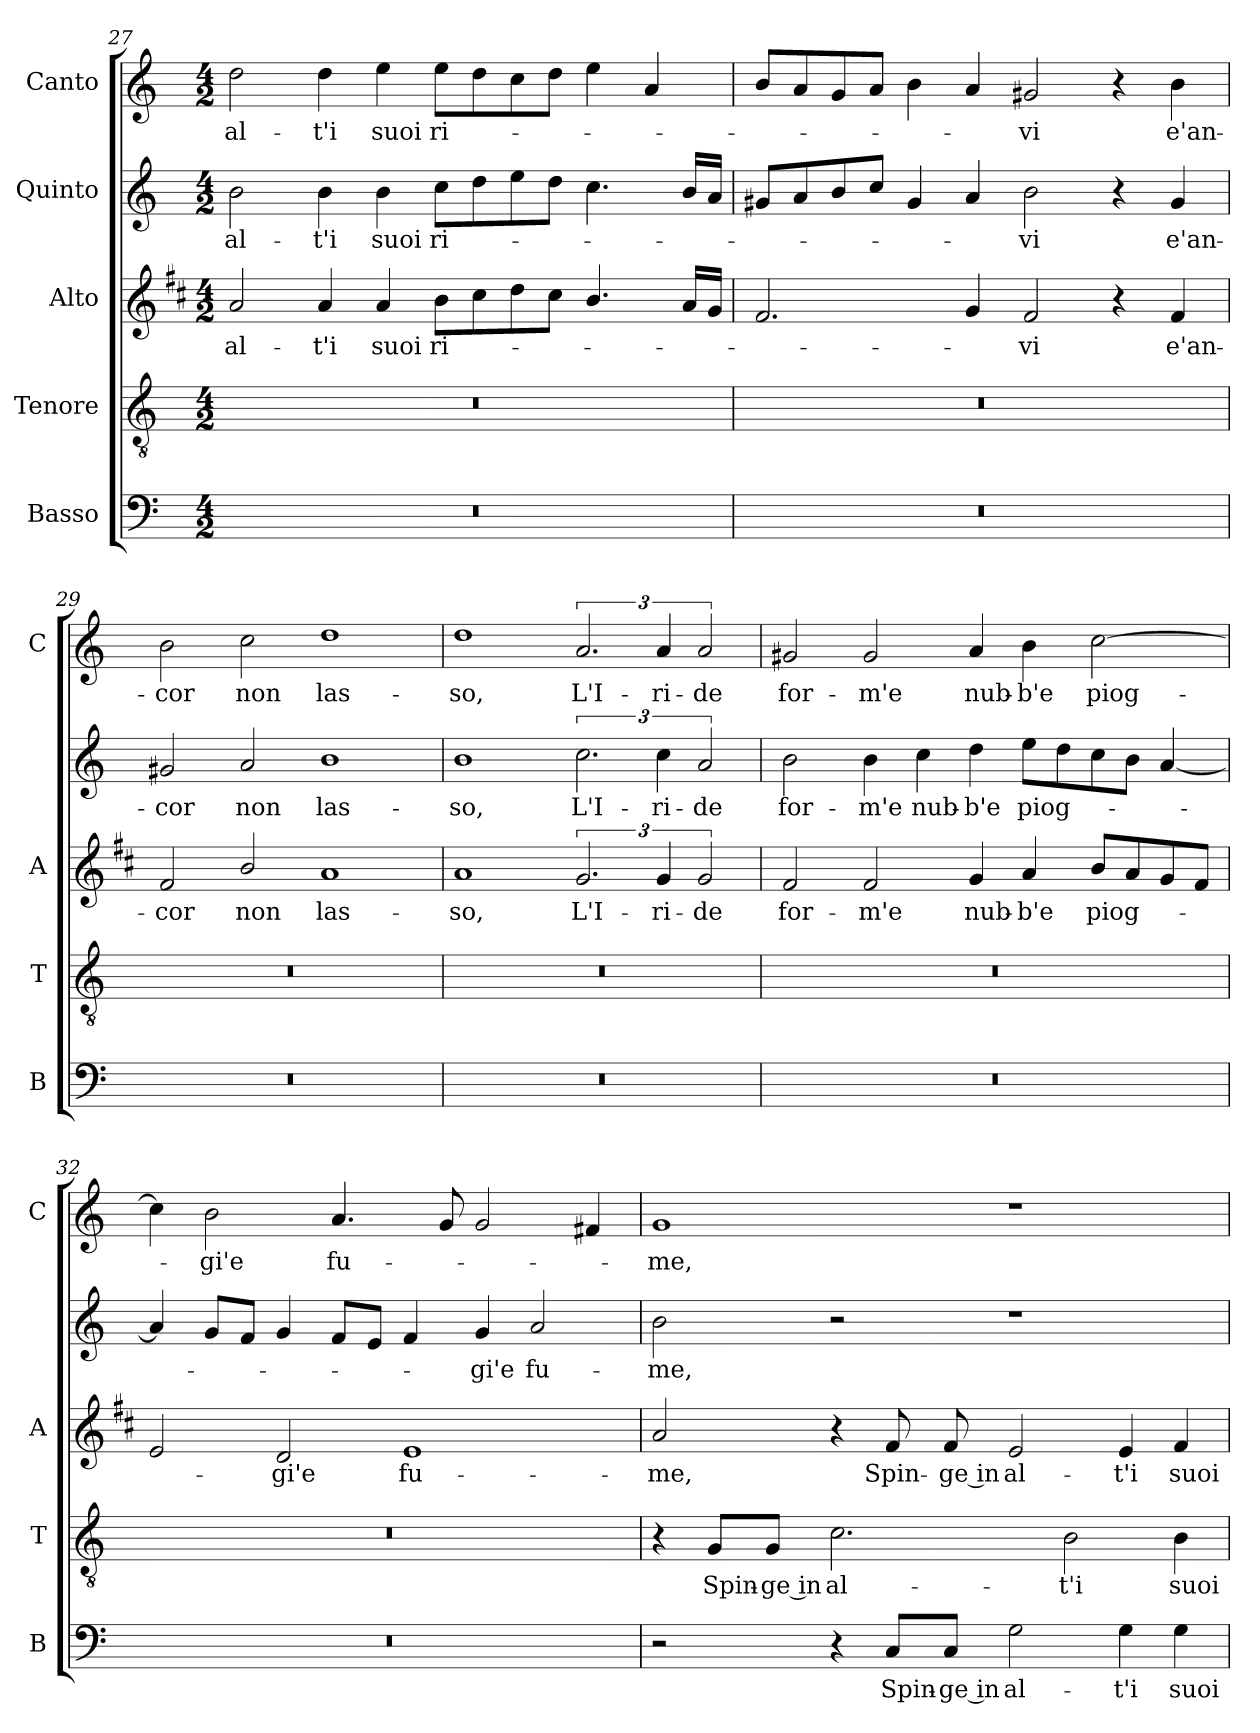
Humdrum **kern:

**kern	**text	**kern	**text	**kern	**text	**kern	**text	**kern	**text
*part5	*part5	*part4	*part4	*part3	*part3	*part2	*part2	*part1	*part1
*staff5	*staff5	*staff4	*staff4	*staff3	*staff3	*staff2	*staff2	*staff1	*staff1
*I"Basso	*	*I"Tenore	*	*I"Alto	*	*I"Quinto	*	*I"Canto	*
*I'B	*	*I'T	*	*I'A	*	*	*	*I'C	*
*clefF4	*	*clefGv2	*	*clefG2	*	*clefG2	*	*clefG2	*
*	*	*	*	*ITrd1c2	*	*	*	*	*
*k[]	*	*k[]	*	*k[]	*	*k[]	*	*k[]	*
*C:	*	*C:	*	*C:	*	*C:	*	*C:	*
*M4/2	*	*M4/2	*	*M4/2	*	*M4/2	*	*M4/2	*
=27	=27	=27	=27	=27	=27	=27	=27	=27	=27
!	!	!	!	!	!LO:LY:b	!	!LO:LY:b	!	!LO:LY:b
0r	.	0r	.	2g/	al-	2b\	al-	2dd\	al-
!	!	!	!	!	!LO:LY:b	!	!LO:LY:b	!	!LO:LY:b
.	.	.	.	4g/	-t'i	4b\	-t'i	4dd\	-t'i
!	!	!	!	!	!LO:LY:b	!	!LO:LY:b	!	!LO:LY:b
.	.	.	.	4g/	suoi	4b\	suoi	4ee\	suoi
!	!	!	!	!	!LO:LY:b	!	!LO:LY:b	!	!LO:LY:b
.	.	.	.	8a\L	ri-	8cc\L	ri-	8ee\L	ri-
.	.	.	.	8b\	.	8dd\	.	8dd\	.
.	.	.	.	8cc\	.	8ee\	.	8cc\	.
.	.	.	.	8b\J	.	8dd\J	.	8dd\J	.
.	.	.	.	4.a/	.	4.cc\	.	4ee\	.
.	.	.	.	.	.	.	.	4a/	.
.	.	.	.	16g/LL	.	16b/LL	.	.	.
.	.	.	.	16f/JJ	.	16a/JJ	.	.	.
=28	=28	=28	=28	=28	=28	=28	=28	=28	=28
0r	.	0r	.	2.e/	.	8g#X/L	.	8b/L	.
.	.	.	.	.	.	8a/	.	8a/	.
.	.	.	.	.	.	8b/	.	8g/	.
.	.	.	.	.	.	8cc/J	.	8a/J	.
.	.	.	.	.	.	4g#/	.	4b\	.
.	.	.	.	4f/	.	4a/	.	4a/	.
!	!	!	!	!	!LO:LY:b	!	!LO:LY:b	!	!LO:LY:b
.	.	.	.	2e/	-vi	2b\	-vi	2g#X/	-vi
.	.	.	.	4r	.	4r	.	4r	.
!	!	!	!	!	!LO:LY:b	!	!LO:LY:b	!	!LO:LY:b
.	.	.	.	4e/	e'an-	4g#/	e'an-	4b\	e'an-
=29	=29	=29	=29	=29	=29	=29	=29	=29	=29
!	!	!	!	!	!LO:LY:b	!	!LO:LY:b	!	!LO:LY:b
0r	.	0r	.	2e/	-cor	2g#X/	-cor	2b\	-cor
!	!	!	!	!	!LO:LY:b	!	!LO:LY:b	!	!LO:LY:b
.	.	.	.	2a/	non	2a/	non	2cc\	non
!	!	!	!	!	!LO:LY:b	!	!LO:LY:b	!	!LO:LY:b
.	.	.	.	1g	las-	1b	las-	1dd	las-
!!LO:LB:g=z
=30	=30	=30	=30	=30	=30	=30	=30	=30	=30
!	!	!	!	!	!LO:LY:b	!	!LO:LY:b	!	!LO:LY:b
0r	.	0r	.	1g	-so,	1b	-so,	1dd	-so,
!	!	!	!	!	!LO:LY:b	!	!LO:LY:b	!	!LO:LY:b
.	.	.	.	3.f/	L'I-	3.cc\	L'I-	3.a/	L'I-
!	!	!	!	!	!LO:LY:b	!	!LO:LY:b	!	!LO:LY:b
.	.	.	.	6f/	-ri-	6cc\	-ri-	6a/	-ri-
!	!	!	!	!	!LO:LY:b	!	!LO:LY:b	!	!LO:LY:b
.	.	.	.	3f/	-de	3a/	-de	3a/	-de
=31	=31	=31	=31	=31	=31	=31	=31	=31	=31
!	!	!	!	!	!LO:LY:b	!	!LO:LY:b	!	!LO:LY:b
0r	.	0r	.	2e/	for-	2b\	for-	2g#X/	for-
!	!	!	!	!	!LO:LY:b	!	!LO:LY:b	!	!LO:LY:b
.	.	.	.	2e/	-m'e	4b\	-m'e	2g#/	-m'e
!	!	!	!	!	!	!	!LO:LY:b	!	!
.	.	.	.	.	.	4cc\	nub-	.	.
!	!	!	!	!	!LO:LY:b	!	!LO:LY:b	!	!LO:LY:b
.	.	.	.	4f/	nub-	4dd\	-b'e	4a/	nub-
!	!	!	!	!	!LO:LY:b	!	!LO:LY:b	!	!LO:LY:b
.	.	.	.	4g/	-b'e	8ee\L	piog-	4b\	-b'e
.	.	.	.	.	.	8dd\	.	.	.
!	!	!	!	!	!LO:LY:b	!	!	!	!LO:LY:b
.	.	.	.	8a/L	piog-	8cc\	.	[2cc\	piog-
.	.	.	.	8g/	.	8b\J	.	.	.
.	.	.	.	8f/	.	[4a/	.	.	.
.	.	.	.	8e/J	.	.	.	.	.
=32	=32	=32	=32	=32	=32	=32	=32	=32	=32
0r	.	0r	.	2d/	.	4a/]	.	4cc\]	.
!	!	!	!	!	!	!	!	!	!LO:LY:b
.	.	.	.	.	.	8g/L	.	2b\	-gi'e
.	.	.	.	.	.	8f/J	.	.	.
!	!	!	!	!	!LO:LY:b	!	!	!	!
.	.	.	.	2c/	-gi'e	4g/	.	.	.
!	!	!	!	!	!	!	!	!	!LO:LY:b
.	.	.	.	.	.	8f/L	.	4.a/	fu-
.	.	.	.	.	.	8e/J	.	.	.
!	!	!	!	!	!LO:LY:b	!	!	!	!
.	.	.	.	1d	fu-	4f/	.	.	.
.	.	.	.	.	.	.	.	8g/	.
!	!	!	!	!	!	!	!LO:LY:b	!	!
.	.	.	.	.	.	4g/	-gi'e	2g/	.
!	!	!	!	!	!	!	!LO:LY:b	!	!
.	.	.	.	.	.	2a/	fu-	.	.
.	.	.	.	.	.	.	.	4f#X/	.
!!LO:LB:g=z
=33	=33	=33	=33	=33	=33	=33	=33	=33	=33
!	!	!	!	!	!LO:LY:b	!	!LO:LY:b	!	!LO:LY:b
2r	.	4r	.	2g/	-me,	2b\	-me,	1g	-me,
!	!	!	!LO:LY:b	!	!	!	!	!	!
.	.	8G/L	Spin-	.	.	.	.	.	.
!	!	!	!LO:LY:b	!	!	!	!	!	!
.	.	8G/J	-ge in	.	.	.	.	.	.
!	!	!	!LO:LY:b	!	!	!	!	!	!
4r	.	2.c\	al-	4r	.	2r	.	.	.
!	!LO:LY:b	!	!	!	!LO:LY:b	!	!	!	!
8C/L	Spin-	.	.	8e/	Spin-	.	.	.	.
!	!LO:LY:b	!	!	!	!LO:LY:b	!	!	!	!
8C/J	-ge in	.	.	8e/	-ge in	.	.	.	.
!	!LO:LY:b	!	!	!	!LO:LY:b	!	!	!	!
2G\	al-	.	.	2d/	al-	1r	.	1r	.
!	!	!	!LO:LY:b	!	!	!	!	!	!
.	.	2B\	-t'i	.	.	.	.	.	.
!	!LO:LY:b	!	!	!	!LO:LY:b	!	!	!	!
4G\	-t'i	.	.	4d/	-t'i	.	.	.	.
!	!LO:LY:b	!	!LO:LY:b	!	!LO:LY:b	!	!	!	!
4G\	suoi	4B\	suoi	4e/	suoi	.	.	.	.
=	=	=	=	=	=	=	=	=	=
*-	*-	*-	*-	*-	*-	*-	*-	*-	*-
